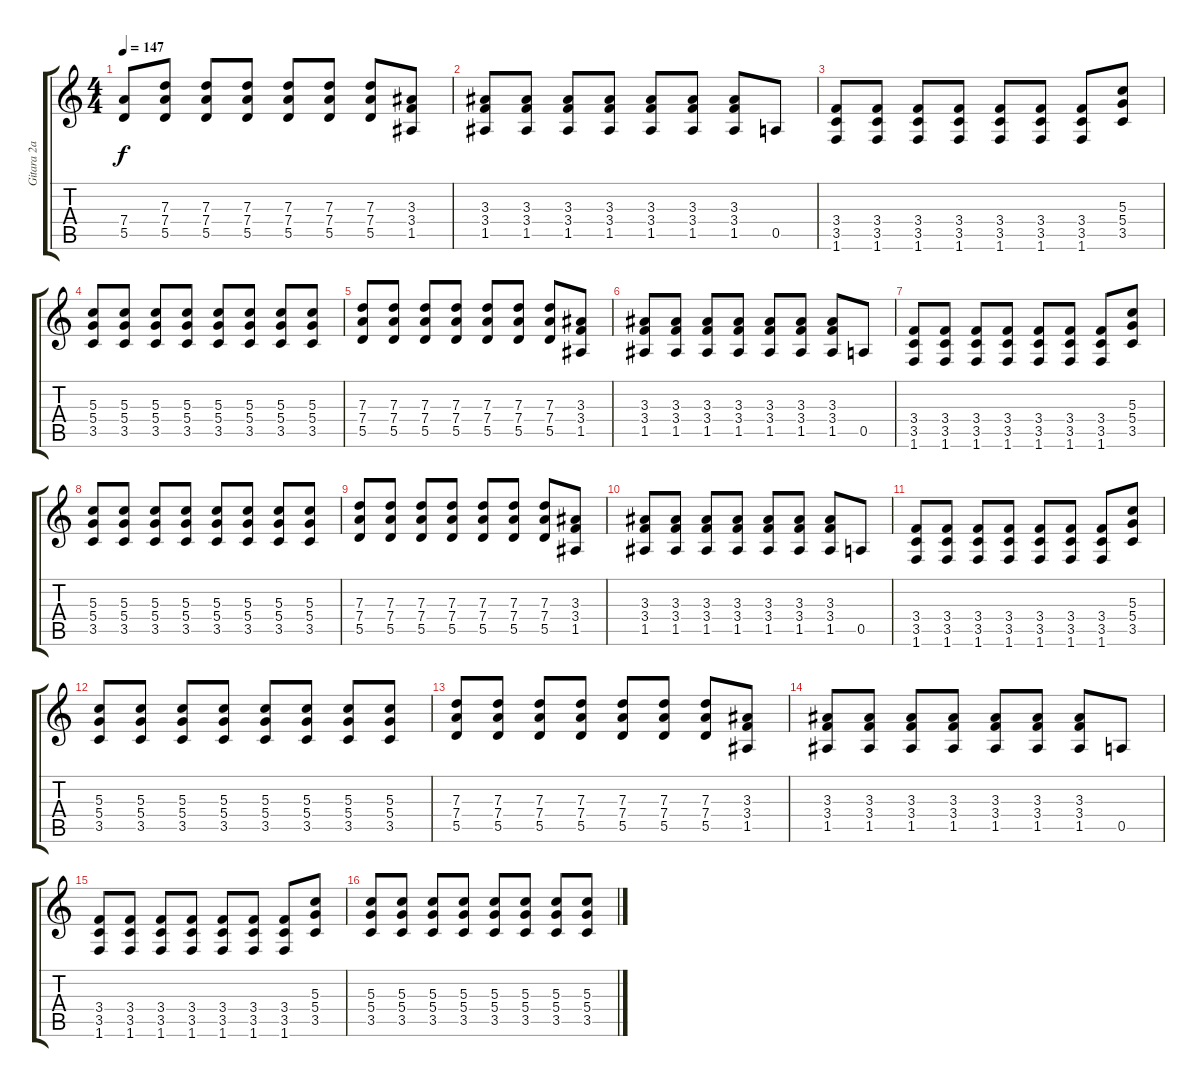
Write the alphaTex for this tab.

\track ("Gitara 2a" "Gitara 2a") {instrument distortionguitar}
\staff {score tabs}
\tuning (E4 B3 G3 D3 A2 E2) {hide}
\ts (4 4)
\tempo 147
\clef g2
\ks c
(7.4{t} 5.5{t}).8{dy f} (7.3 7.4 5.5).8 (7.3 7.4 5.5).8 (7.3 7.4 5.5).8 (7.3 7.4 5.5).8 (7.3 7.4 5.5).8 (7.3 7.4 5.5).8 (3.3 3.4 1.5).8 |
(3.3 3.4 1.5).8 (3.3 3.4 1.5).8 (3.3 3.4 1.5).8 (3.3 3.4 1.5).8 (3.3 3.4 1.5).8 (3.3 3.4 1.5).8 (3.3 3.4 1.5).8 0.5.8 |
(3.4 3.5 1.6).8 (3.4 3.5 1.6).8 (3.4 3.5 1.6).8 (3.4 3.5 1.6).8 (3.4 3.5 1.6).8 (3.4 3.5 1.6).8 (3.4 3.5 1.6).8 (5.3 5.4 3.5).8 |
(5.3 5.4 3.5).8 (5.3 5.4 3.5).8 (5.3 5.4 3.5).8 (5.3 5.4 3.5).8 (5.3 5.4 3.5).8 (5.3 5.4 3.5).8 (5.3 5.4 3.5).8 (5.3 5.4 3.5).8 |
(7.3 7.4 5.5).8 (7.3 7.4 5.5).8 (7.3 7.4 5.5).8 (7.3 7.4 5.5).8 (7.3 7.4 5.5).8 (7.3 7.4 5.5).8 (7.3 7.4 5.5).8 (3.3 3.4 1.5).8 |
(3.3 3.4 1.5).8 (3.3 3.4 1.5).8 (3.3 3.4 1.5).8 (3.3 3.4 1.5).8 (3.3 3.4 1.5).8 (3.3 3.4 1.5).8 (3.3 3.4 1.5).8 0.5.8 |
(3.4 3.5 1.6).8 (3.4 3.5 1.6).8 (3.4 3.5 1.6).8 (3.4 3.5 1.6).8 (3.4 3.5 1.6).8 (3.4 3.5 1.6).8 (3.4 3.5 1.6).8 (5.3 5.4 3.5).8 |
(5.3 5.4 3.5).8 (5.3 5.4 3.5).8 (5.3 5.4 3.5).8 (5.3 5.4 3.5).8 (5.3 5.4 3.5).8 (5.3 5.4 3.5).8 (5.3 5.4 3.5).8 (5.3 5.4 3.5).8 |
(7.3 7.4 5.5).8 (7.3 7.4 5.5).8 (7.3 7.4 5.5).8 (7.3 7.4 5.5).8 (7.3 7.4 5.5).8 (7.3 7.4 5.5).8 (7.3 7.4 5.5).8 (3.3 3.4 1.5).8 |
(3.3 3.4 1.5).8 (3.3 3.4 1.5).8 (3.3 3.4 1.5).8 (3.3 3.4 1.5).8 (3.3 3.4 1.5).8 (3.3 3.4 1.5).8 (3.3 3.4 1.5).8 0.5.8 |
(3.4 3.5 1.6).8 (3.4 3.5 1.6).8 (3.4 3.5 1.6).8 (3.4 3.5 1.6).8 (3.4 3.5 1.6).8 (3.4 3.5 1.6).8 (3.4 3.5 1.6).8 (5.3 5.4 3.5).8 |
(5.3 5.4 3.5).8 (5.3 5.4 3.5).8 (5.3 5.4 3.5).8 (5.3 5.4 3.5).8 (5.3 5.4 3.5).8 (5.3 5.4 3.5).8 (5.3 5.4 3.5).8 (5.3 5.4 3.5).8 |
(7.3 7.4 5.5).8 (7.3 7.4 5.5).8 (7.3 7.4 5.5).8 (7.3 7.4 5.5).8 (7.3 7.4 5.5).8 (7.3 7.4 5.5).8 (7.3 7.4 5.5).8 (3.3 3.4 1.5).8 |
(3.3 3.4 1.5).8 (3.3 3.4 1.5).8 (3.3 3.4 1.5).8 (3.3 3.4 1.5).8 (3.3 3.4 1.5).8 (3.3 3.4 1.5).8 (3.3 3.4 1.5).8 0.5.8 |
(3.4 3.5 1.6).8 (3.4 3.5 1.6).8 (3.4 3.5 1.6).8 (3.4 3.5 1.6).8 (3.4 3.5 1.6).8 (3.4 3.5 1.6).8 (3.4 3.5 1.6).8 (5.3 5.4 3.5).8 |
(5.3 5.4 3.5).8 (5.3 5.4 3.5).8 (5.3 5.4 3.5).8 (5.3 5.4 3.5).8 (5.3 5.4 3.5).8 (5.3 5.4 3.5).8 (5.3 5.4 3.5).8 (5.3 5.4 3.5).8
